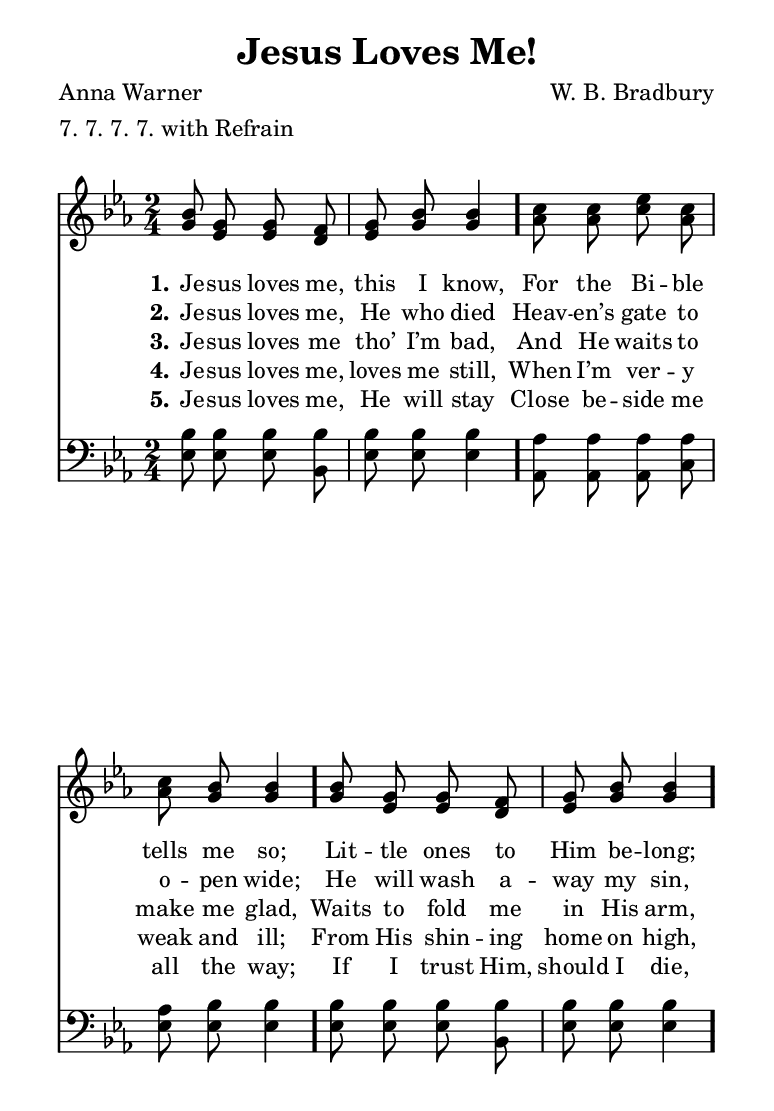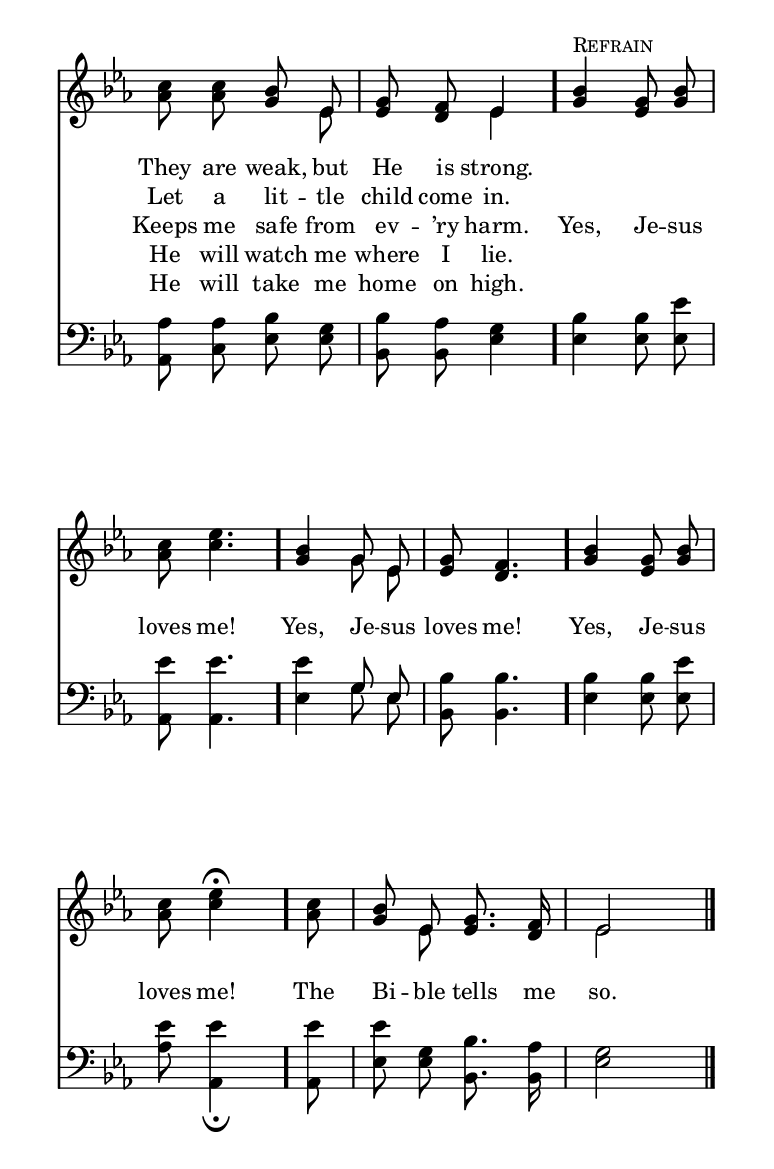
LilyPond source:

\include "common/global.ily"
\paper {
  \include "common/paper.ily"
  ragged-last-bottom = ##t
  system-system-spacing.padding = 7

}

\header{
  %children
  hymnnumber = "312"
  title = "Jesus Loves Me!"
  tunename = ""
  meter = "7. 7. 7. 7. with Refrain"
  poet = "Anna Warner"
  composer = "W. B. Bradbury"
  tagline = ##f
}

ta = { \tempo 8=120 }
tb = { \tempo 8=60 }

global = {
  \include "common/overrides.ily"
  \override Staff.TimeSignature.style = #'numbered
  \time 2/4
  \override Score.MetronomeMark.transparent = ##t % hide all fermata changes too
  \ta
  \key ees \major
  \autoBeamOff
}

patternA = { c8 c c c | c c c4 }
patternB = { c4 c8 c | c c4. }
patternC = { c8 | c c, c8. c16 | c2 }
patternD = { c4 c8 c | c c4 }

notesSoprano = {
\global
\relative c'' {

  bes8 g g f | g bes bes4
  c8 c ees c | c bes bes4
  bes8 g g f | g bes bes4
  c8 c bes ees, | g f ees4

  << s^\markup { \small \caps "Refrain" }
  { bes'4 g8 bes | c ees4. } >>
  bes4 g8 ees | g f4.
  bes4 g8 bes | c \tb ees4\fermata \ta
  c8 | bes ees, g8. f16 | ees2

  \bar "|."

}
}

notesAlto = {
\global
\relative e' {

  \changePitch \patternA { g ees ees d | ees g g }
  \changePitch \patternA { aes aes c aes | aes g g }
  \changePitch \patternA { g ees ees d | ees g g }
  \changePitch \patternA { aes aes g ees | ees d ees }

  \changePitch \patternB { g ees g | aes c }
  \changePitch \patternB { g g ees | ees d }
  \changePitch \patternD { g ees g | aes c }
  \changePitch \patternC { aes | g ees ees d | ees }

}
}

notesTenor = {
\global
\relative a {

  \changePitch \patternA { bes bes bes bes | bes bes bes }
  \changePitch \patternA { aes aes aes aes | aes bes bes }
  \changePitch \patternA { bes bes bes bes | bes bes bes }
  \changePitch \patternA { aes aes bes g | bes aes g }

  \changePitch \patternB { bes bes ees | ees ees }
  \changePitch \patternB { ees g, ees | bes' bes }
  \changePitch \patternD { bes bes ees | ees ees }
  \changePitch \patternC { ees | ees g, bes aes | g }

}
}

notesBass = {
\global
\relative f {

  \changePitch \patternA { ees ees ees bes | ees ees ees }
  \changePitch \patternA { aes, aes aes c | ees ees ees }
  \changePitch \patternA { ees ees ees bes | ees ees ees }
  \changePitch \patternA { aes, c ees ees | bes bes ees }

  \changePitch \patternB { ees ees ees | aes, aes }
  \changePitch \patternB { ees' g ees | bes bes }
  \changePitch \patternD { ees ees ees | aes aes,_\fermata }
  \changePitch \patternC { aes | ees' ees bes bes | ees }

}
}

Refrain = \lyricmode {

Yes, Je -- sus loves me! \bar "."
Yes, Je -- sus loves me! \bar "."
Yes, Je -- sus loves me! \bar "."
The Bi -- ble tells me so. \bar "."

}

wordsA = \lyricmode {
\set stanza = "1."

Je -- sus loves me, this I know, \bar "."
For the Bi -- ble tells me so; \bar "."
Lit -- tle ones to Him be -- long; \bar "."
They are weak, but He is strong. \bar "."

}

wordsB = \lyricmode {
\set stanza = "2."

Je -- sus loves me, He who died
Heav -- en’s gate to o -- pen wide;
He will wash a -- way my sin,
Let a lit -- tle child come in.

}

wordsC = \lyricmode {
\set stanza = "3."

Je -- sus loves me tho’ I’m bad,
And He waits to make me glad,
Waits to fold me in His arm,
Keeps me safe from ev -- ’ry harm.

\Refrain

}

wordsD = \lyricmode {
\set stanza = "4."

Je -- sus loves me, loves me still,
When I’m ver -- y weak and ill;
From His shin -- ing home on high,
He will watch me where I lie.

}

wordsE = \lyricmode {
\set stanza = "5."

Je -- sus loves me, He will stay
Close be -- side me all the way;
If I trust Him, should I die,
He will take me home on high.

}

\score {
  \context ChoirStaff <<
    \context Staff = upper <<
      \set Staff.autoBeaming = ##f
      \set ChoirStaff.systemStartDelimiter = #'SystemStartBar
      \set ChoirStaff.printPartCombineTexts = ##f
      \partcombine #'(2 . 11) \notesSoprano \notesAlto
      \context NullVoice = sopranos { \voiceOne << \notesSoprano >> }
      \context Lyrics = one   \lyricsto sopranos \wordsA
      \context Lyrics = two   \lyricsto sopranos \wordsB
      \context Lyrics = three \lyricsto sopranos \wordsC
      \context Lyrics = four  \lyricsto sopranos \wordsD
      \context Lyrics = five  \lyricsto sopranos \wordsE
    >>
    \context Staff = men <<
      \set Staff.autoBeaming = ##f
      \clef bass
      \set ChoirStaff.printPartCombineTexts = ##f
      \partcombine #'(2 . 11) \notesTenor \notesBass
    >>
  >>
  \layout {
    \include "common/layout.ily"
  }
  #(cond ((ly:get-option 'eog-midi-permitted) #{ \midi{
    \include "common/midi.ily"
  } #}))
}

\version "2.19.49"  % necessary for upgrading to future LilyPond versions.

% vi:set et ts=2 sw=2 ai nocindent syntax=lilypond:
